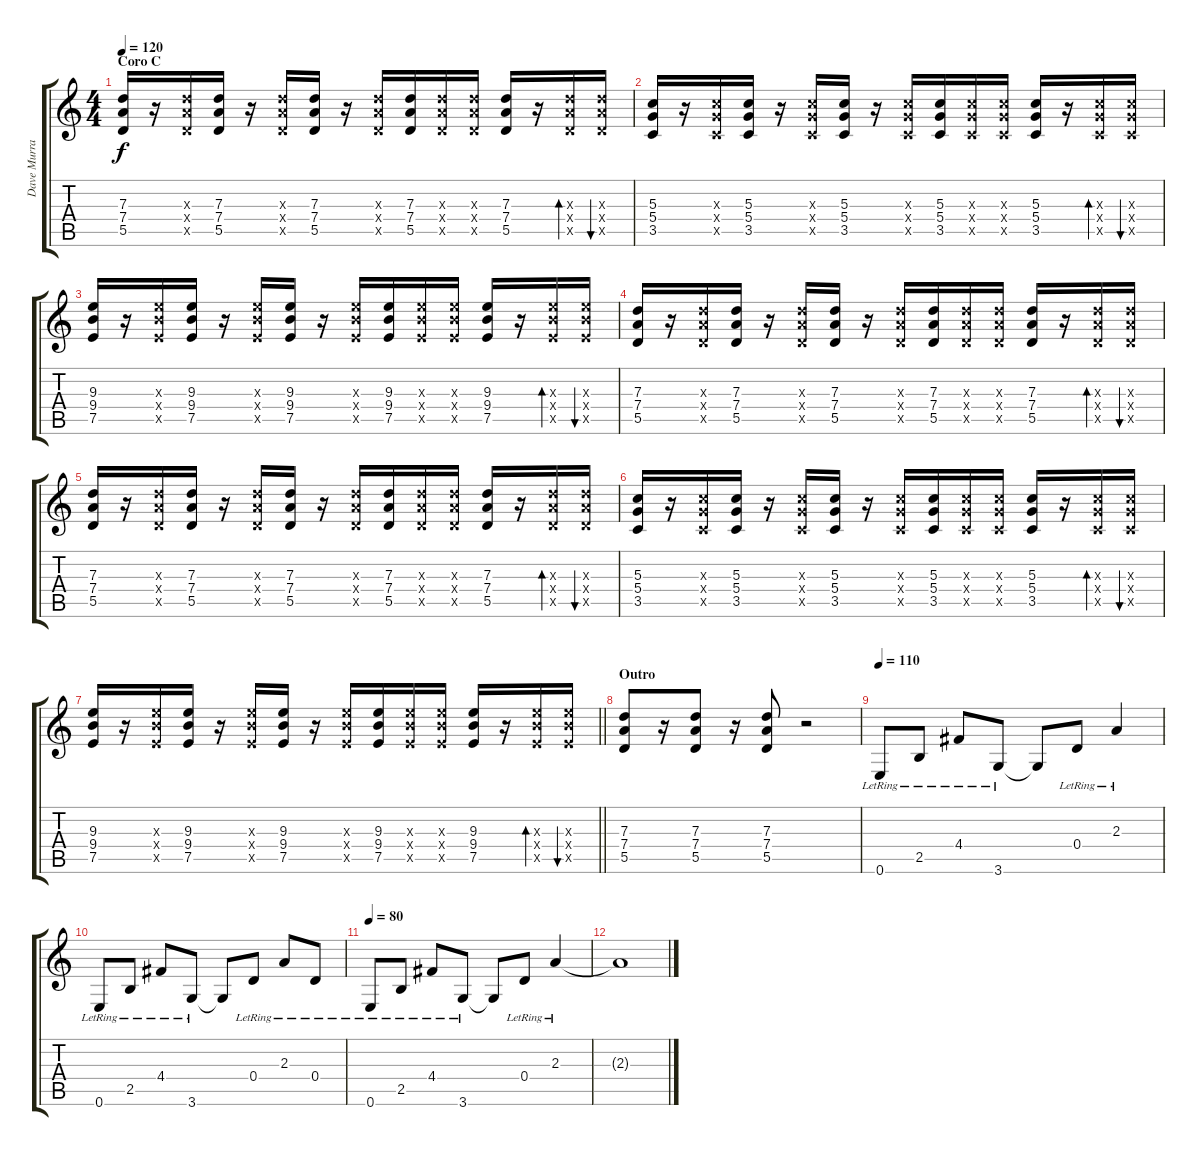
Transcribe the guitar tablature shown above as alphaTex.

\track ("Dave Murray" "Dave Murra") {instrument distortionguitar}
\staff {score tabs}
\tuning (E4 B3 G3 D3 A2 E2) {hide}
\ts (4 4)
\section ("" "Coro C")
\tempo 120
\clef g2
\ks c
(7.3 7.4 5.5).16{dy f} r.16 (7.3{x} 7.4{x} 5.5{x}).16 (7.3 7.4 5.5).16 r.16 (7.3{x} 7.4{x} 5.5{x}).16 (7.3 7.4 5.5).16 r.16 (7.3{x} 7.4{x} 5.5{x}).16 (7.3 7.4 5.5).16 (7.3{x} 7.4{x} 5.5{x}).16 (7.3{x} 7.4{x} 5.5{x}).16 (7.3 7.4 5.5).16 r.16 (7.3{x} 7.4{x} 5.5{x}).16{bd 60} (7.3{x} 7.4{x} 5.5{x}).16{bu 60} |
(5.3 5.4 3.5).16 r.16 (5.3{x} 5.4{x} 3.5{x}).16 (5.3 5.4 3.5).16 r.16 (5.3{x} 5.4{x} 3.5{x}).16 (5.3 5.4 3.5).16 r.16 (5.3{x} 5.4{x} 3.5{x}).16 (5.3 5.4 3.5).16 (5.3{x} 5.4{x} 3.5{x}).16 (5.3{x} 5.4{x} 3.5{x}).16 (5.3 5.4 3.5).16 r.16 (5.3{x} 5.4{x} 3.5{x}).16{bd 60} (5.3{x} 5.4{x} 3.5{x}).16{bu 60} |
(9.3 9.4 7.5).16 r.16 (9.3{x} 9.4{x} 7.5{x}).16 (9.3 9.4 7.5).16 r.16 (9.3{x} 9.4{x} 7.5{x}).16 (9.3 9.4 7.5).16 r.16 (9.3{x} 9.4{x} 7.5{x}).16 (9.3 9.4 7.5).16 (9.3{x} 9.4{x} 7.5{x}).16 (9.3{x} 9.4{x} 7.5{x}).16 (9.3 9.4 7.5).16 r.16 (9.3{x} 9.4{x} 7.5{x}).16{bd 60} (9.3{x} 9.4{x} 7.5{x}).16{bu 60} |
(7.3 7.4 5.5).16 r.16 (7.3{x} 7.4{x} 5.5{x}).16 (7.3 7.4 5.5).16 r.16 (7.3{x} 7.4{x} 5.5{x}).16 (7.3 7.4 5.5).16 r.16 (7.3{x} 7.4{x} 5.5{x}).16 (7.3 7.4 5.5).16 (7.3{x} 7.4{x} 5.5{x}).16 (7.3{x} 7.4{x} 5.5{x}).16 (7.3 7.4 5.5).16 r.16 (7.3{x} 7.4{x} 5.5{x}).16{bd 60} (7.3{x} 7.4{x} 5.5{x}).16{bu 60} |
(7.3 7.4 5.5).16 r.16 (7.3{x} 7.4{x} 5.5{x}).16 (7.3 7.4 5.5).16 r.16 (7.3{x} 7.4{x} 5.5{x}).16 (7.3 7.4 5.5).16 r.16 (7.3{x} 7.4{x} 5.5{x}).16 (7.3 7.4 5.5).16 (7.3{x} 7.4{x} 5.5{x}).16 (7.3{x} 7.4{x} 5.5{x}).16 (7.3 7.4 5.5).16 r.16 (7.3{x} 7.4{x} 5.5{x}).16{bd 60} (7.3{x} 7.4{x} 5.5{x}).16{bu 60} |
(5.3 5.4 3.5).16 r.16 (5.3{x} 5.4{x} 3.5{x}).16 (5.3 5.4 3.5).16 r.16 (5.3{x} 5.4{x} 3.5{x}).16 (5.3 5.4 3.5).16 r.16 (5.3{x} 5.4{x} 3.5{x}).16 (5.3 5.4 3.5).16 (5.3{x} 5.4{x} 3.5{x}).16 (5.3{x} 5.4{x} 3.5{x}).16 (5.3 5.4 3.5).16 r.16 (5.3{x} 5.4{x} 3.5{x}).16{bd 60} (5.3{x} 5.4{x} 3.5{x}).16{bu 60} |
\barLineRight lightlight
(9.3 9.4 7.5).16 r.16 (9.3{x} 9.4{x} 7.5{x}).16 (9.3 9.4 7.5).16 r.16 (9.3{x} 9.4{x} 7.5{x}).16 (9.3 9.4 7.5).16 r.16 (9.3{x} 9.4{x} 7.5{x}).16 (9.3 9.4 7.5).16 (9.3{x} 9.4{x} 7.5{x}).16 (9.3{x} 9.4{x} 7.5{x}).16 (9.3 9.4 7.5).16 r.16 (9.3{x} 9.4{x} 7.5{x}).16{bd 60} (9.3{x} 9.4{x} 7.5{x}).16{bu 60} |
\section ("" "Outro")
(7.3 7.4 5.5).8 r.16 (7.3 7.4 5.5).8 r.16 (7.3 7.4 5.5).8 r.2 |
\tempo 110
0.6{lr}.8{instrument acousticguitarsteel} 2.5{lr}.8 4.4{lr}.8 3.6{lr}.8 3.6{t}.8 0.4{lr}.8 2.3{lr}.4 |
0.6{lr}.8 2.5{lr}.8 4.4{lr}.8 3.6{lr}.8 3.6{t}.8 0.4{lr}.8 2.3{lr}.8 0.4{lr}.8 |
\tempo 80
0.6{lr}.8 2.5{lr}.8 4.4{lr}.8 3.6{lr}.8 3.6{t}.8 0.4{lr}.8 2.3{lr}.4 |
2.3{t}.1{volume 0}
